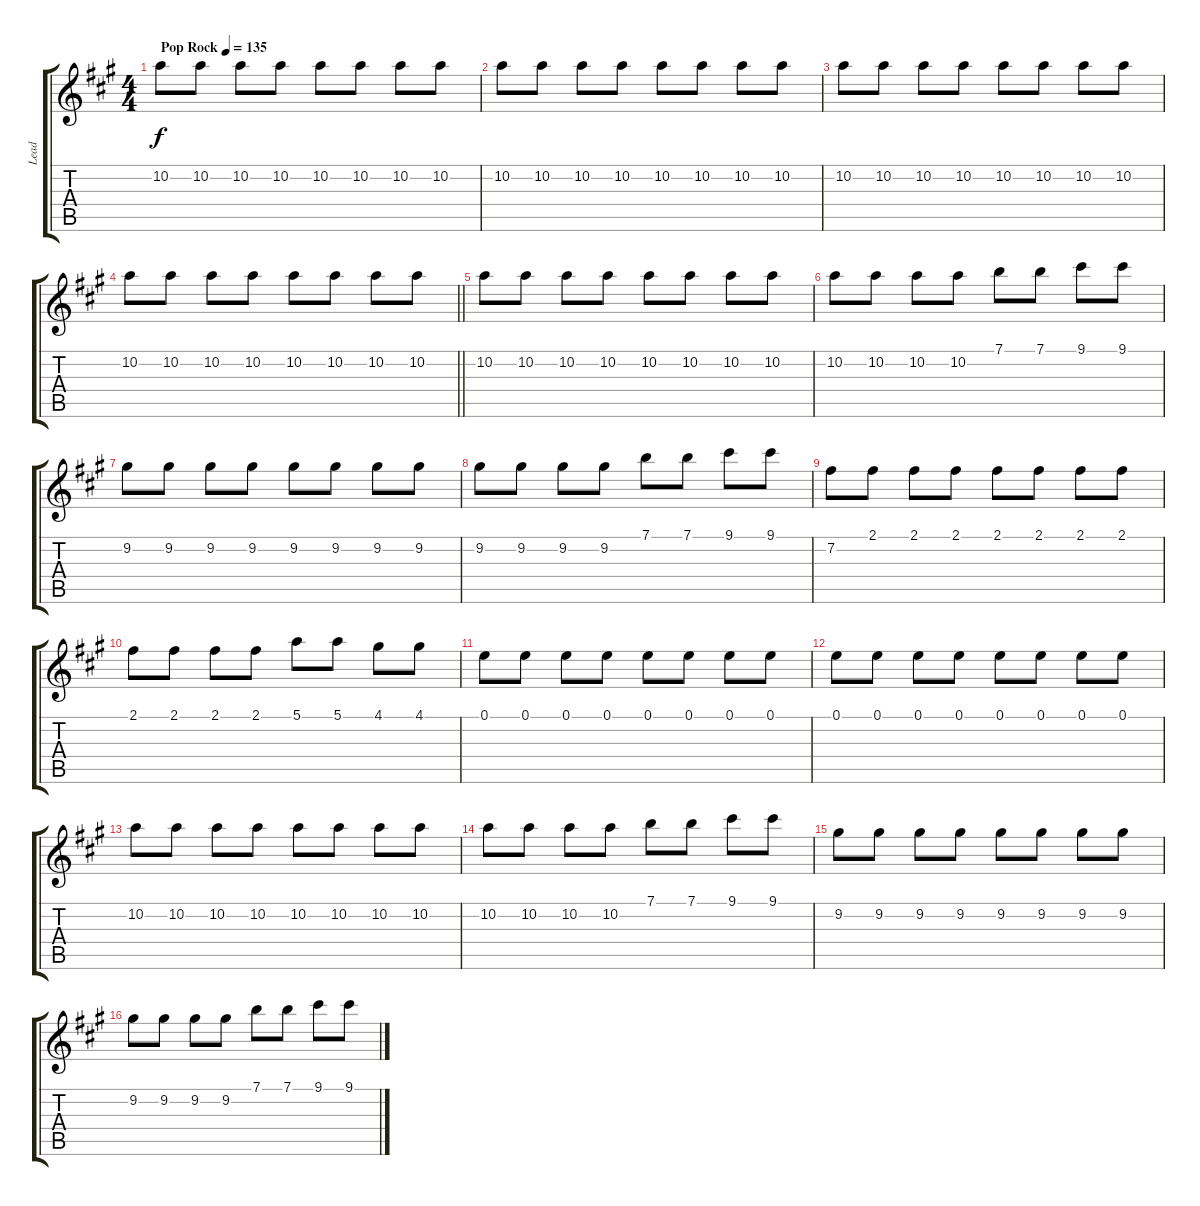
\track ("Lead" "Lead") {instrument distortionguitar}
\staff {score tabs}
\tuning (E4 B3 G3 D3 A2 E2) {hide}
\ts (4 4)
\tempo (135 "Pop Rock")
\clef g2
\ks a
10.2.8{dy f instrument distortionguitar} 10.2.8 10.2.8 10.2.8 10.2.8 10.2.8 10.2.8 10.2.8 |
10.2.8 10.2.8 10.2.8 10.2.8 10.2.8 10.2.8 10.2.8 10.2.8 |
10.2.8 10.2.8 10.2.8 10.2.8 10.2.8 10.2.8 10.2.8 10.2.8 |
\barLineRight lightlight
10.2.8 10.2.8 10.2.8 10.2.8 10.2.8 10.2.8 10.2.8 10.2.8 |
10.2.8 10.2.8 10.2.8 10.2.8 10.2.8 10.2.8 10.2.8 10.2.8 |
10.2.8 10.2.8 10.2.8 10.2.8 7.1.8 7.1.8 9.1.8 9.1.8 |
9.2.8 9.2.8 9.2.8 9.2.8 9.2.8 9.2.8 9.2.8 9.2.8 |
9.2.8 9.2.8 9.2.8 9.2.8 7.1.8 7.1.8 9.1.8 9.1.8 |
7.2.8 2.1.8 2.1.8 2.1.8 2.1.8 2.1.8 2.1.8 2.1.8 |
2.1.8 2.1.8 2.1.8 2.1.8 5.1.8 5.1.8 4.1.8 4.1.8 |
0.1.8 0.1.8 0.1.8 0.1.8 0.1.8 0.1.8 0.1.8 0.1.8 |
0.1.8 0.1.8 0.1.8 0.1.8 0.1.8 0.1.8 0.1.8 0.1.8 |
10.2.8 10.2.8 10.2.8 10.2.8 10.2.8 10.2.8 10.2.8 10.2.8 |
10.2.8 10.2.8 10.2.8 10.2.8 7.1.8 7.1.8 9.1.8 9.1.8 |
9.2.8 9.2.8 9.2.8 9.2.8 9.2.8 9.2.8 9.2.8 9.2.8 |
9.2.8 9.2.8 9.2.8 9.2.8 7.1.8 7.1.8 9.1.8 9.1.8
